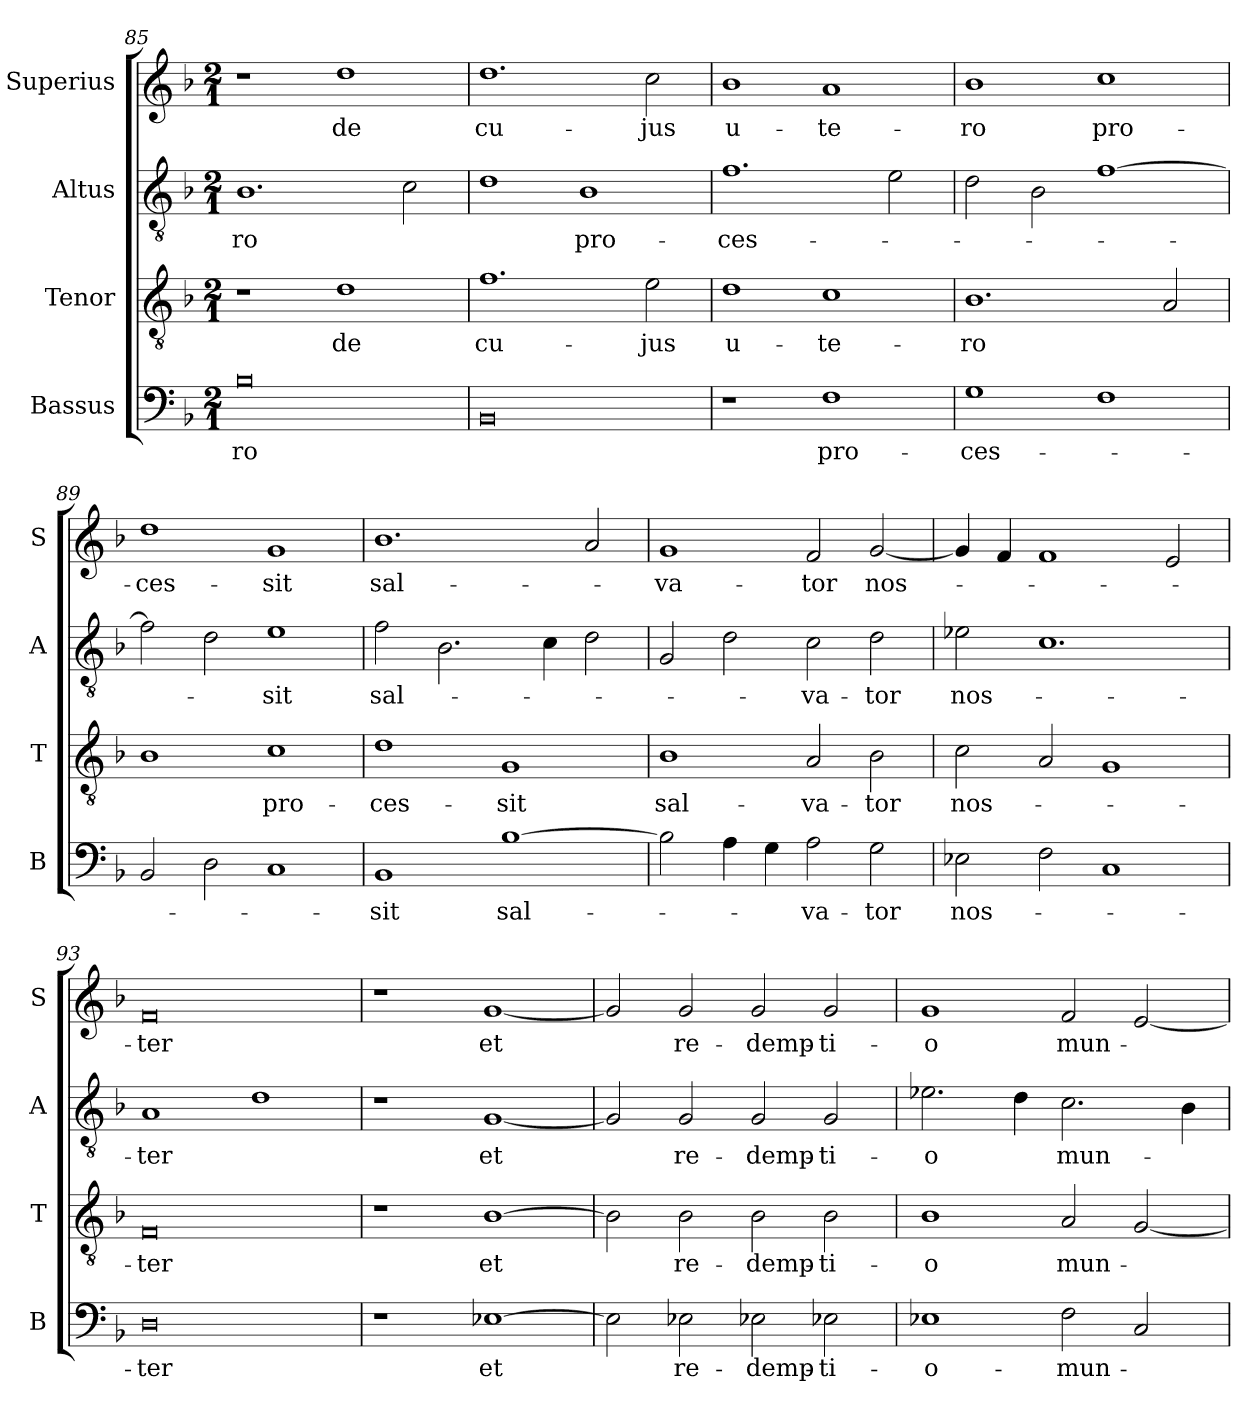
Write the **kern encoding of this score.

**kern	**text	**kern	**text	**kern	**text	**kern	**text
*part4	*part4	*part3	*part3	*part2	*part2	*part1	*part1
*staff4	*staff4	*staff3	*staff3	*staff2	*staff2	*staff1	*staff1
*I"Bassus	*	*I"Tenor	*	*I"Altus	*	*I"Superius	*
*I'B	*	*I'T	*	*I'A	*	*I'S	*
*clefF4	*	*clefGv2	*	*clefGv2	*	*clefG2	*
*k[b-]	*	*k[b-]	*	*k[b-]	*	*k[b-]	*
*M2/1	*	*M2/1	*	*M2/1	*	*M2/1	*
=85	=85	=85	=85	=85	=85	=85	=85
0B-	-ro	1r	.	1.B-	-ro	1r	.
.	.	1d	de	.	.	1dd	de
.	.	.	.	2c\	.	.	.
=86	=86	=86	=86	=86	=86	=86	=86
0BB-	.	1.f	cu-	1d	.	1.dd	cu-
.	.	.	.	1B-	pro-	.	.
.	.	2e\	-jus	.	.	2cc\	-jus
=87	=87	=87	=87	=87	=87	=87	=87
1r	.	1d	u-	1.f	-ces-	1b-	u-
1F	pro-	1c	-te-	.	.	1a	-te-
.	.	.	.	2e\	.	.	.
=88	=88	=88	=88	=88	=88	=88	=88
1G	-ces-	1.B-	-ro	2d\	.	1b-	-ro
.	.	.	.	2B-\	.	.	.
1F	.	.	.	[1f	.	1cc	pro-
.	.	2A/	.	.	.	.	.
=89	=89	=89	=89	=89	=89	=89	=89
2BB-/	.	1B-	.	2f\]	.	1dd	-ces-
2D\	.	.	.	2d\	.	.	.
1C	.	1c	pro-	1e	-sit	1g	-sit
=90	=90	=90	=90	=90	=90	=90	=90
1BB-	-sit	1d	-ces-	2f\	sal-	1.b-	sal-
.	.	.	.	2.B-\	.	.	.
[1B-	sal-	1G	-sit	.	.	.	.
.	.	.	.	4c\	.	.	.
.	.	.	.	2d\	.	2a/	.
=91	=91	=91	=91	=91	=91	=91	=91
2B-\]	.	1B-	sal-	2G/	.	1g	-va-
4A\	.	.	.	2d\	.	.	.
4G\	.	.	.	.	.	.	.
2A\	-va-	2A/	-va-	2c\	-va-	2f/	-tor
2G\	-tor	2B-\	-tor	2d\	-tor	[2g/	nos-
=92	=92	=92	=92	=92	=92	=92	=92
2E-X\	nos-	2c\	nos-	2e-X\	nos-	4g/]	.
.	.	.	.	.	.	4f/	.
2F\	.	2A/	.	1.c	.	1f	.
1C	.	1G	.	.	.	.	.
.	.	.	.	.	.	2e/	.
=93	=93	=93	=93	=93	=93	=93	=93
0D	-ter	0F	ter	1A	ter	0f	-ter
.	.	.	.	1d	.	.	.
=94	=94	=94	=94	=94	=94	=94	=94
1r	.	1r	.	1r	.	1r	.
[1E-X	et	[1B-	et	[1G	et	[1g	et
=95	=95	=95	=95	=95	=95	=95	=95
2E-\]	.	2B-\]	.	2G/]	.	2g/]	.
2E-X\	re-	2B-\	re-	2G/	re-	2g/	re-
2E-X\	-demp-	2B-\	-demp-	2G/	-demp-	2g/	-demp-
2E-X\	-ti-	2B-\	-ti-	2G/	-ti-	2g/	-ti-
=96	=96	=96	=96	=96	=96	=96	=96
1E-X	-o-	1B-	-o	2.e-X\	-o	1g	-o
.	.	.	.	4d\	.	.	.
2F\	mun-	2A/	mun-	2.c\	mun-	2f/	mun-
2C/	.	[2G/	.	.	.	[2e/	.
.	.	.	.	4B-\	.	.	.
=	=	=	=	=	=	=	=
*-	*-	*-	*-	*-	*-	*-	*-
